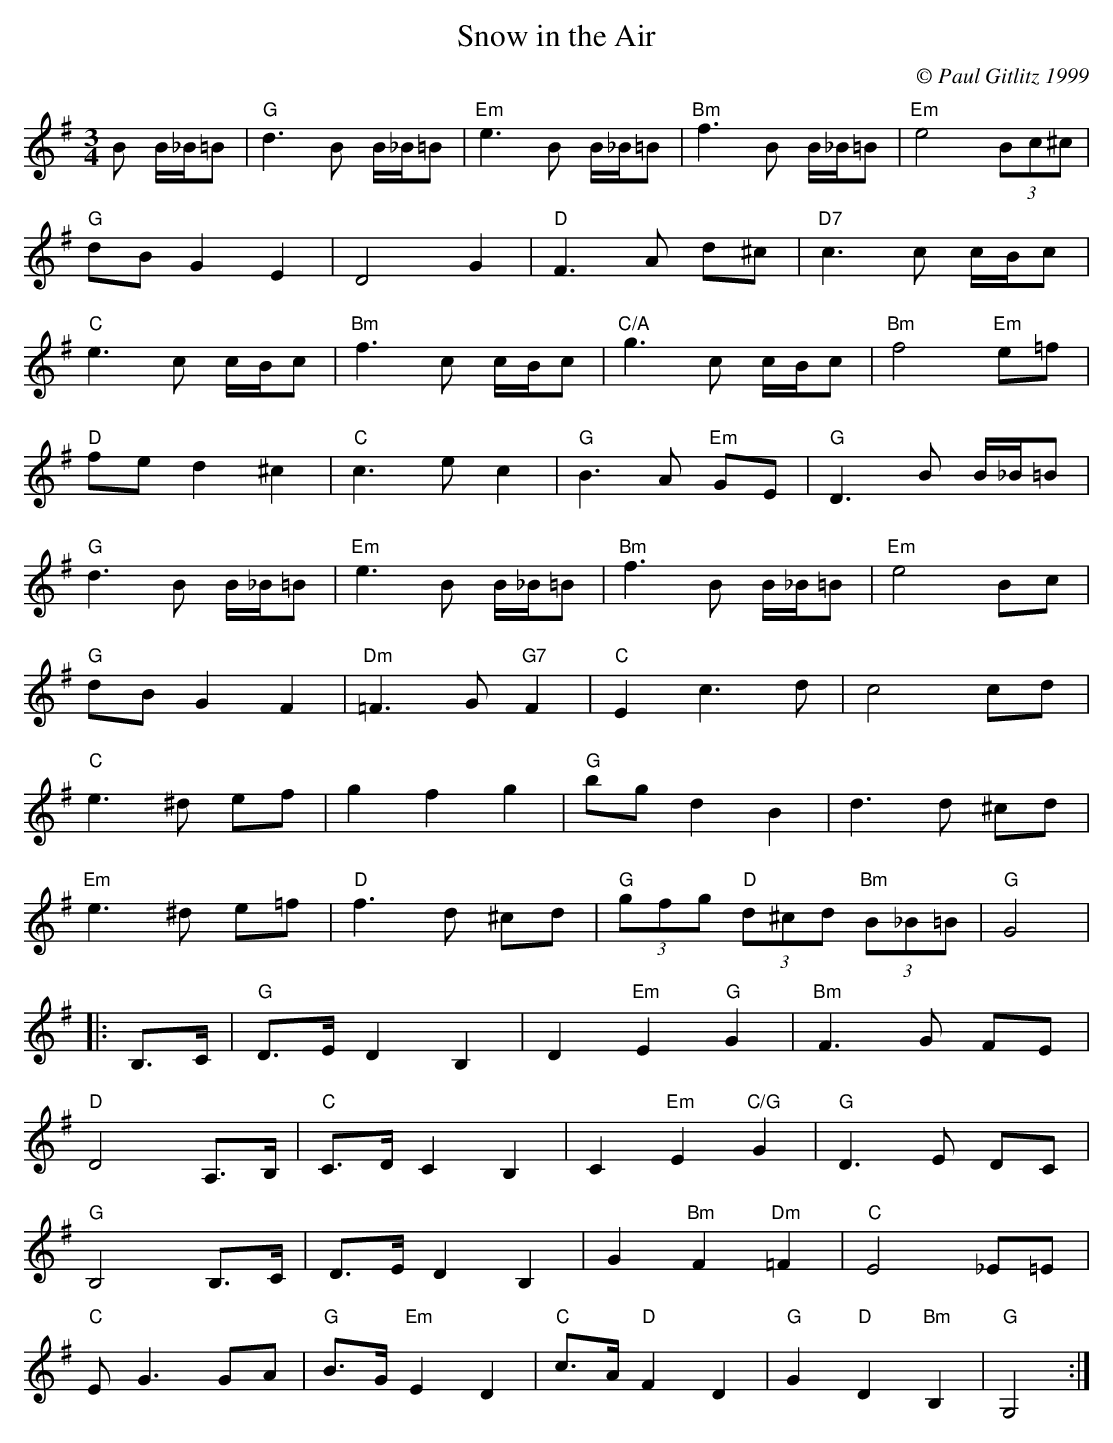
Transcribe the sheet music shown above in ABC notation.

X:1
T:Snow in the Air
M:3/4
L:1/8
C:© Paul Gitlitz 1999
K:G
B B/_B/=B|"G"d3 B B/_B/=B|"Em"e3 B B/_B/=B|"Bm"f3 B B/_B/=B|"Em"e4 (3Bc^c|!
"G"dB G2E2|D4G2|"D"F3A d^c|"D7"c3c c/B/c|!
"C"e3c c/B/c|"Bm"f3c c/B/c|"C/A"g3c c/B/c|"Bm"f4"Em"e=f|!
"D"fed2^c2|"C"c3ec2|"G"B3A "Em"GE|"G"D3B B/_B/=B|!
"G"d3B B/_B/=B|"Em"e3B B/_B/=B|"Bm"f3B B/_B/=B|"Em"e4Bc|!
"G"dB G2F2|"Dm"=F3G"G7"F2|"C"E2c3d|c4cd|!
"C"e3^d ef|g2f2g2|"G"bgd2B2|d3d ^cd|!
"Em"e3^d e=f|"D"f3d ^cd|"G"(3gfg "D"(3d^cd "Bm"(3B_B=B|"G"G4|!
|:B,>C|"G"D>ED2B,2|D2"Em"E2"G"G2|"Bm"F3G FE|!
"D"D4 A,>B,|"C"C>DC2B,2|C2 "Em"E2"C/G"G2|"G"D3E DC|!
"G"B,4B,>C|D>ED2B,2|G2"Bm"F2"Dm"=F2|"C"E4_E=E|!
"C"EG3GA|"G"B>G"Em"E2D2|"C"c>A "D"F2D2|"G"G2"D"D2"Bm"B,2|"G"G,4:|]
